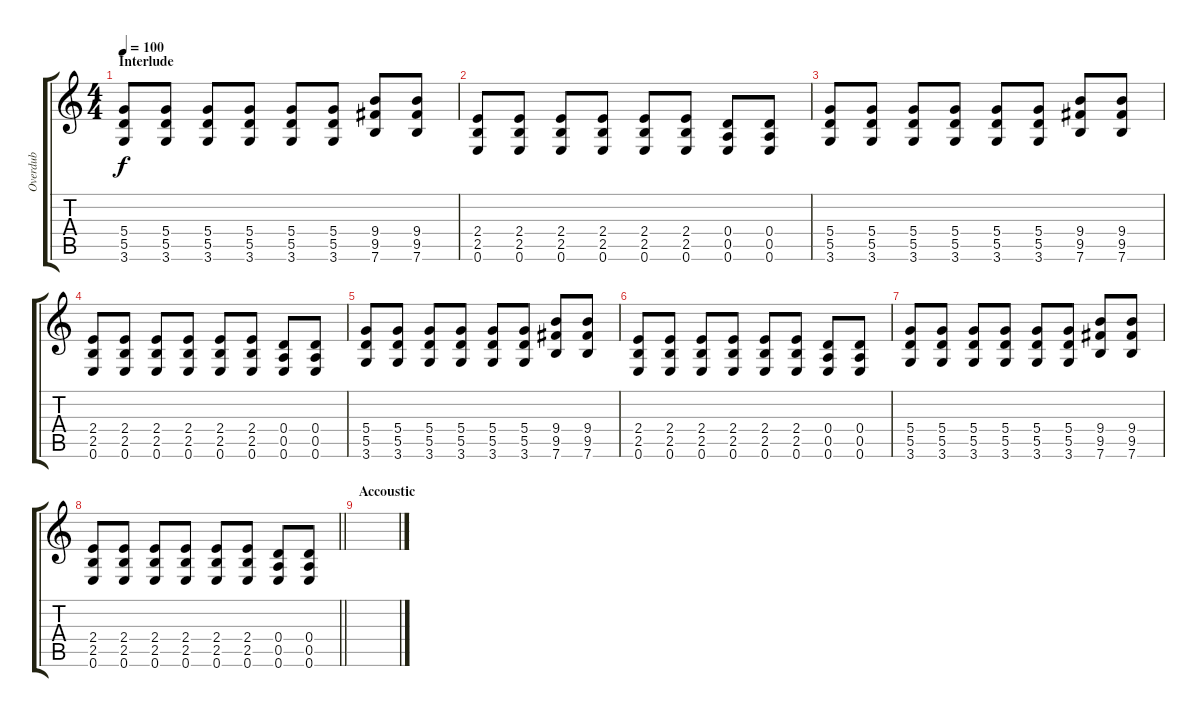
\track ("Overdub" "Overdub") {instrument distortionguitar}
\staff {score tabs}
\tuning (E4 B3 G3 D3 A2 E2) {hide}
\ts (4 4)
\section ("" "Interlude")
\tempo 100
\clef g2
\ks c
(5.4 5.5 3.6).8{dy f} (5.4 5.5 3.6).8 (5.4 5.5 3.6).8 (5.4 5.5 3.6).8 (5.4 5.5 3.6).8 (5.4 5.5 3.6).8 (9.4 9.5 7.6).8 (9.4 9.5 7.6).8 |
(2.4 2.5 0.6).8 (2.4 2.5 0.6).8 (2.4 2.5 0.6).8 (2.4 2.5 0.6).8 (2.4 2.5 0.6).8 (2.4 2.5 0.6).8 (0.4 0.5 0.6).8 (0.4 0.5 0.6).8 |
(5.4 5.5 3.6).8 (5.4 5.5 3.6).8 (5.4 5.5 3.6).8 (5.4 5.5 3.6).8 (5.4 5.5 3.6).8 (5.4 5.5 3.6).8 (9.4 9.5 7.6).8 (9.4 9.5 7.6).8 |
(2.4 2.5 0.6).8 (2.4 2.5 0.6).8 (2.4 2.5 0.6).8 (2.4 2.5 0.6).8 (2.4 2.5 0.6).8 (2.4 2.5 0.6).8 (0.4 0.5 0.6).8 (0.4 0.5 0.6).8 |
(5.4 5.5 3.6).8 (5.4 5.5 3.6).8 (5.4 5.5 3.6).8 (5.4 5.5 3.6).8 (5.4 5.5 3.6).8 (5.4 5.5 3.6).8 (9.4 9.5 7.6).8 (9.4 9.5 7.6).8 |
(2.4 2.5 0.6).8 (2.4 2.5 0.6).8 (2.4 2.5 0.6).8 (2.4 2.5 0.6).8 (2.4 2.5 0.6).8 (2.4 2.5 0.6).8 (0.4 0.5 0.6).8 (0.4 0.5 0.6).8 |
(5.4 5.5 3.6).8 (5.4 5.5 3.6).8 (5.4 5.5 3.6).8 (5.4 5.5 3.6).8 (5.4 5.5 3.6).8 (5.4 5.5 3.6).8 (9.4 9.5 7.6).8 (9.4 9.5 7.6).8 |
\barLineRight lightlight
(2.4 2.5 0.6).8 (2.4 2.5 0.6).8 (2.4 2.5 0.6).8 (2.4 2.5 0.6).8 (2.4 2.5 0.6).8 (2.4 2.5 0.6).8 (0.4 0.5 0.6).8 (0.4 0.5 0.6).8 |
\section ("" "Accoustic")
